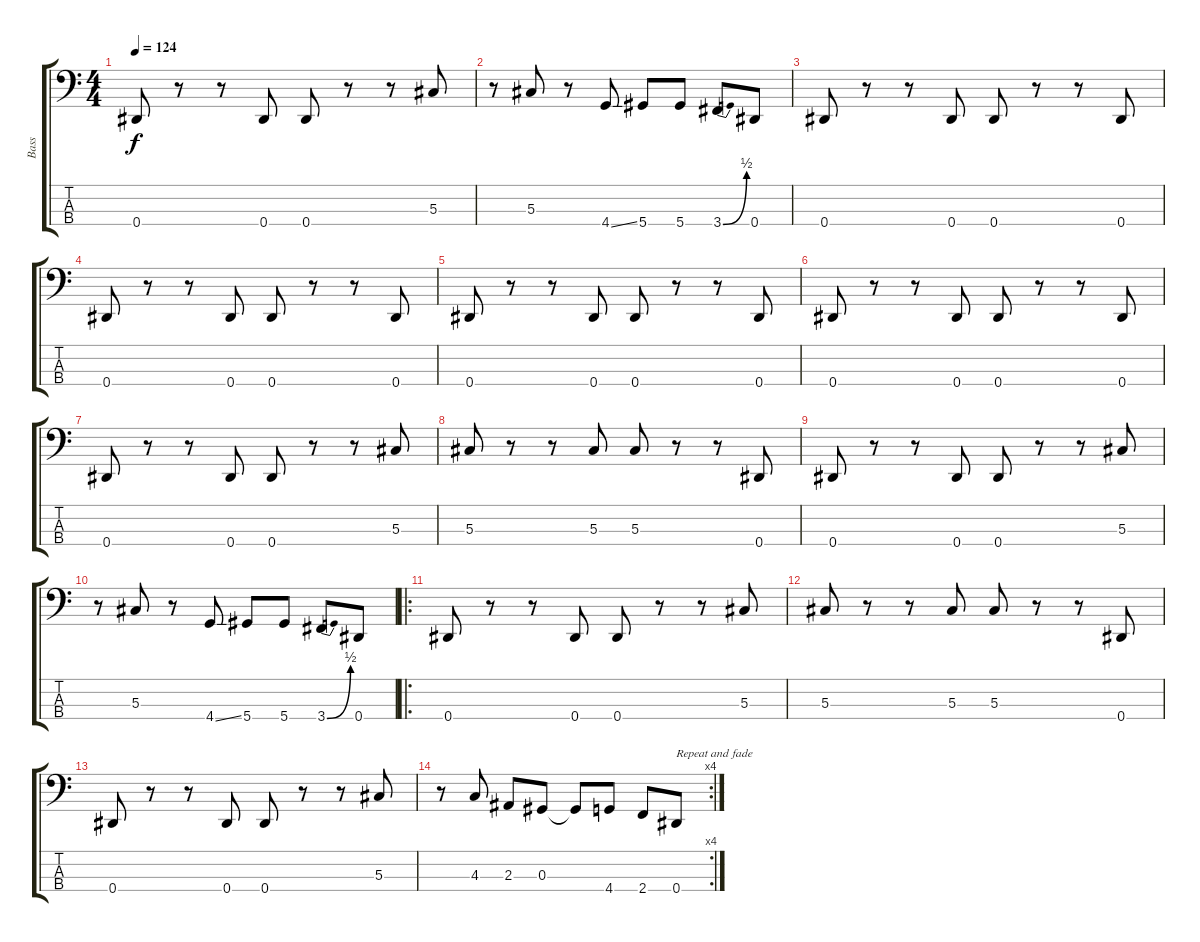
\track ("Bass" "Bass") {instrument electricbasspick}
\staff {score tabs}
\tuning (Gb2 Db2 Ab1 Eb1) {hide}
\ts (4 4)
\tempo 124
\clef f4
\ks c
0.4.8{dy f} r.8 r.8 0.4.8 0.4.8 r.8 r.8 5.3.8 |
r.8 5.3.8 r.8 4.4{ss}.8 5.4.8 5.4.8 3.4{be (bend 0 0 60 2)}.8 0.4.8 |
0.4.8 r.8 r.8 0.4.8 0.4.8 r.8 r.8 0.4.8 |
0.4.8 r.8 r.8 0.4.8 0.4.8 r.8 r.8 0.4.8 |
0.4.8 r.8 r.8 0.4.8 0.4.8 r.8 r.8 0.4.8 |
0.4.8 r.8 r.8 0.4.8 0.4.8 r.8 r.8 0.4.8 |
0.4.8 r.8 r.8 0.4.8 0.4.8 r.8 r.8 5.3.8 |
5.3.8 r.8 r.8 5.3.8 5.3.8 r.8 r.8 0.4.8 |
0.4.8 r.8 r.8 0.4.8 0.4.8 r.8 r.8 5.3.8 |
r.8 5.3.8 r.8 4.4{ss}.8 5.4.8 5.4.8 3.4{be (bend 0 0 60 2)}.8 0.4.8 |
\ro
0.4.8 r.8 r.8 0.4.8 0.4.8 r.8 r.8 5.3.8 |
5.3.8 r.8 r.8 5.3.8 5.3.8 r.8 r.8 0.4.8 |
0.4.8 r.8 r.8 0.4.8 0.4.8 r.8 r.8 5.3.8 |
\rc 4
r.8 4.3.8 2.3.8 0.3.8 0.3{t}.8 4.4.8 2.4.8 0.4.8{txt "Repeat and fade"}
